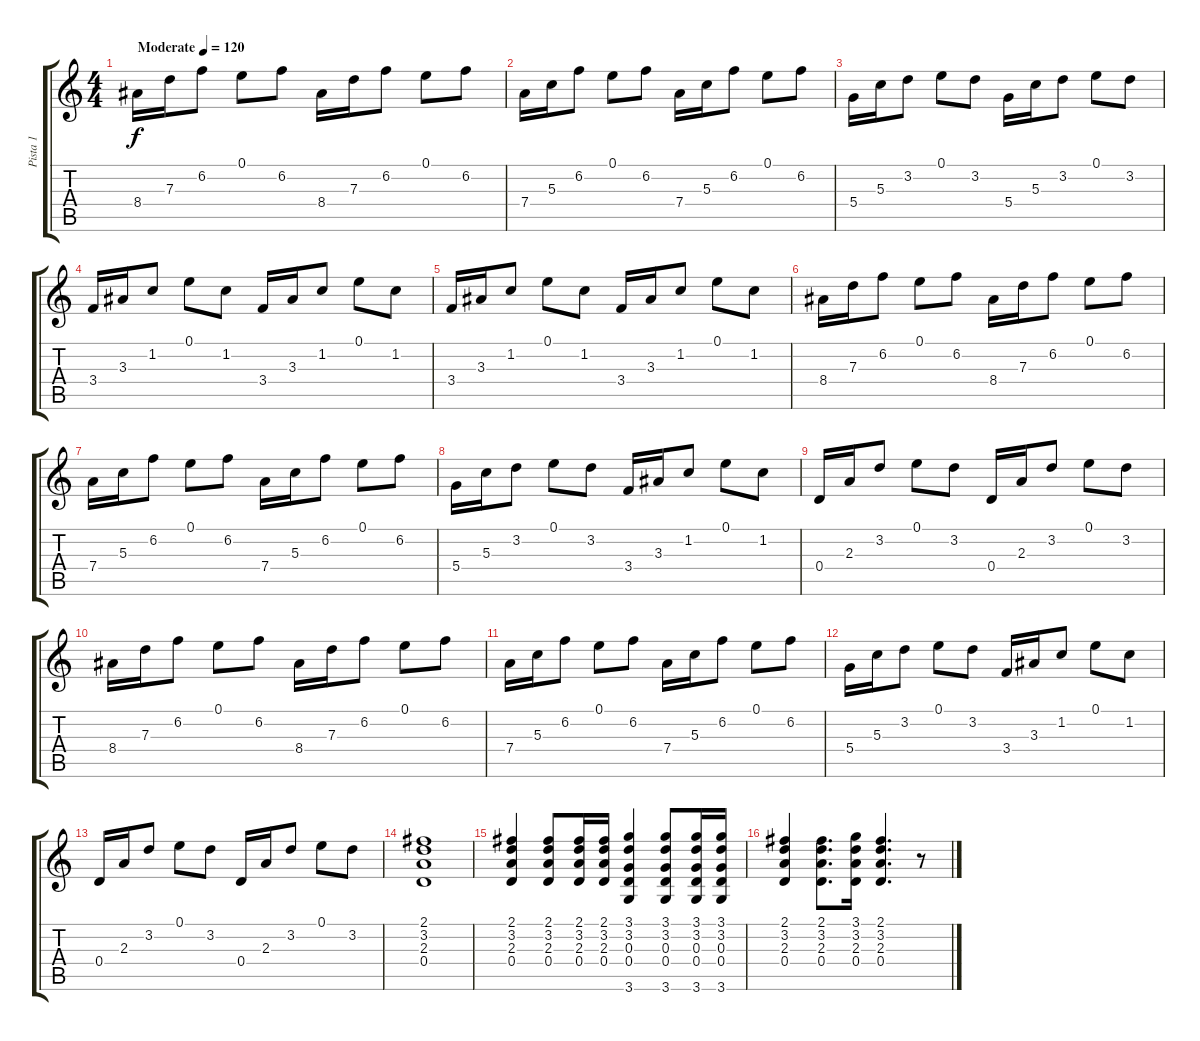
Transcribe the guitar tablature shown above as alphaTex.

\track ("Pista 1" "Pista 1") {instrument electricguitarclean}
\staff {score tabs}
\tuning (E4 B3 G3 D3 A2 E2) {hide}
\ts (4 4)
\tempo (120 "Moderate")
\clef g2
\ks c
8.4.16{dy f instrument electricguitarclean} 7.3.16 6.2.8 0.1.8 6.2.8 8.4.16 7.3.16 6.2.8 0.1.8 6.2.8 |
7.4.16 5.3.16 6.2.8 0.1.8 6.2.8 7.4.16 5.3.16 6.2.8 0.1.8 6.2.8 |
5.4.16 5.3.16 3.2.8 0.1.8 3.2.8 5.4.16 5.3.16 3.2.8 0.1.8 3.2.8 |
3.4.16 3.3.16 1.2.8 0.1.8 1.2.8 3.4.16 3.3.16 1.2.8 0.1.8 1.2.8 |
3.4.16 3.3.16 1.2.8 0.1.8 1.2.8 3.4.16 3.3.16 1.2.8 0.1.8 1.2.8 |
8.4.16 7.3.16 6.2.8 0.1.8 6.2.8 8.4.16 7.3.16 6.2.8 0.1.8 6.2.8 |
7.4.16 5.3.16 6.2.8 0.1.8 6.2.8 7.4.16 5.3.16 6.2.8 0.1.8 6.2.8 |
5.4.16 5.3.16 3.2.8 0.1.8 3.2.8 3.4.16 3.3.16 1.2.8 0.1.8 1.2.8 |
0.4.16 2.3.16 3.2.8 0.1.8 3.2.8 0.4.16 2.3.16 3.2.8 0.1.8 3.2.8 |
8.4.16 7.3.16 6.2.8 0.1.8 6.2.8 8.4.16 7.3.16 6.2.8 0.1.8 6.2.8 |
7.4.16 5.3.16 6.2.8 0.1.8 6.2.8 7.4.16 5.3.16 6.2.8 0.1.8 6.2.8 |
5.4.16 5.3.16 3.2.8 0.1.8 3.2.8 3.4.16 3.3.16 1.2.8 0.1.8 1.2.8 |
0.4.16 2.3.16 3.2.8 0.1.8 3.2.8 0.4.16 2.3.16 3.2.8 0.1.8 3.2.8 |
(2.1 3.2 2.3 0.4).1 |
(2.1 3.2 2.3 0.4).4 (2.1 3.2 2.3 0.4).8 (2.1 3.2 2.3 0.4).16 (2.1 3.2 2.3 0.4).16 (3.1 3.2 0.3 0.4 3.6).4 (3.1 3.2 0.3 0.4 3.6).8 (3.1 3.2 0.3 0.4 3.6).16 (3.1 3.2 0.3 0.4 3.6).16 |
(2.1 3.2 2.3 0.4).4 (2.1 3.2 2.3 0.4).8{d} (3.1 3.2 2.3 0.4).16 (2.1 3.2 2.3 0.4).4{d} r.8
